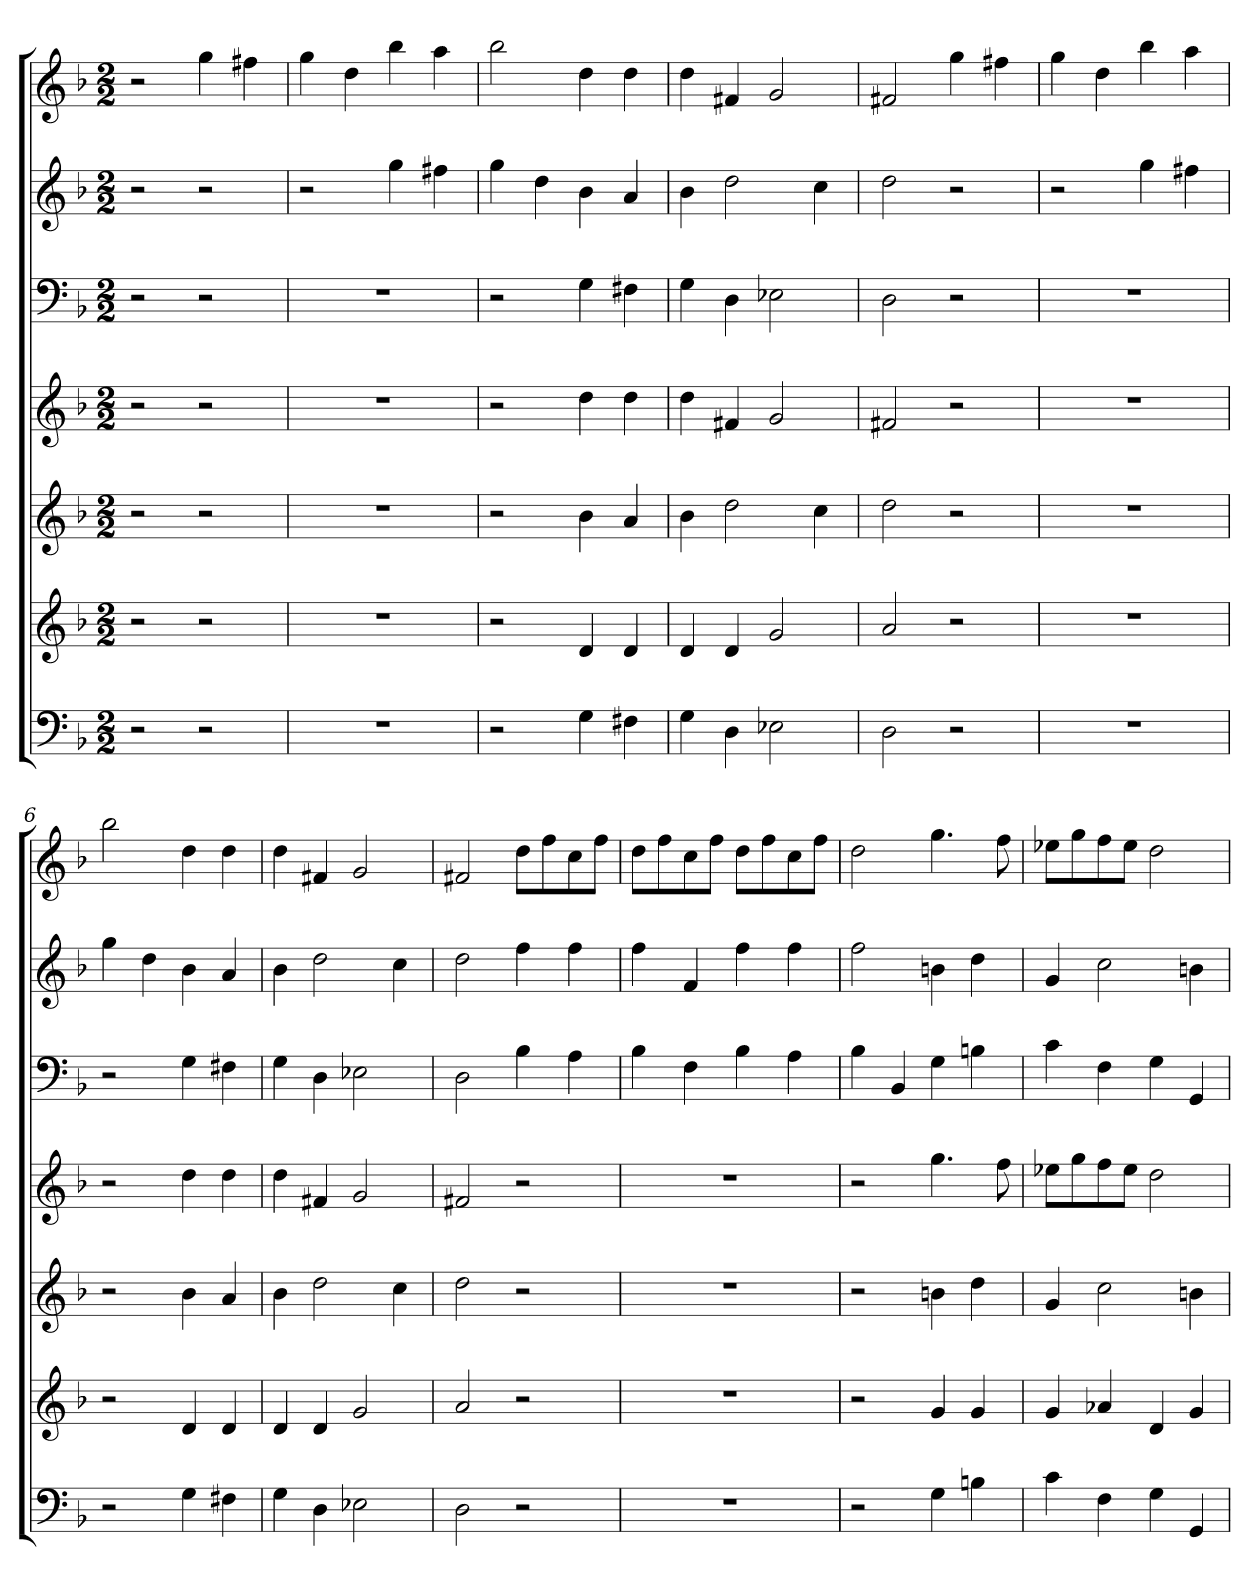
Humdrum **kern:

**kern	**kern	**kern	**kern	**kern	**kern	**kern
*part7	*part6	*part5	*part4	*part3	*part2	*part1
*staff7	*staff6	*staff5	*staff4	*staff3	*staff2	*staff1
*k[b-]	*k[b-]	*k[b-]	*k[b-]	*k[b-]	*k[b-]	*k[b-]
*d:	*d:	*d:	*d:	*d:	*d:	*d:
*M2/2	*M2/2	*M2/2	*M2/2	*M2/2	*M2/2	*M2/2
=	=	=	=	=	=	=
2r	2r	2r	2r	2r	2r	2r
2r	2r	2r	2r	2r	2r	4gg
.	.	.	.	.	.	4ff#X
=1	=1	=1	=1	=1	=1	=1
1r	1r	1r	1r	1r	2r	4gg
.	.	.	.	.	.	4dd
.	.	.	.	.	4gg	4bb-
.	.	.	.	.	4ff#X	4aa
=2	=2	=2	=2	=2	=2	=2
2r	2r	2r	2r	2r	4gg	2bb-
.	.	.	.	.	4dd	.
4G	4d	4b-	4dd	4G	4b-	4dd
4F#X	4d	4a	4dd	4F#X	4a	4dd
=3	=3	=3	=3	=3	=3	=3
4G	4d	4b-	4dd	4G	4b-	4dd
4D	4d	2dd	4f#X	4D	2dd	4f#X
2E-X	2g	.	2g	2E-X	.	2g
.	.	4cc	.	.	4cc	.
=4	=4	=4	=4	=4	=4	=4
2D	2a	2dd	2f#X	2D	2dd	2f#X
2r	2r	2r	2r	2r	2r	4gg
.	.	.	.	.	.	4ff#X
=5	=5	=5	=5	=5	=5	=5
1r	1r	1r	1r	1r	2r	4gg
.	.	.	.	.	.	4dd
.	.	.	.	.	4gg	4bb-
.	.	.	.	.	4ff#X	4aa
=6	=6	=6	=6	=6	=6	=6
2r	2r	2r	2r	2r	4gg	2bb-
.	.	.	.	.	4dd	.
4G	4d	4b-	4dd	4G	4b-	4dd
4F#X	4d	4a	4dd	4F#X	4a	4dd
=7	=7	=7	=7	=7	=7	=7
4G	4d	4b-	4dd	4G	4b-	4dd
4D	4d	2dd	4f#X	4D	2dd	4f#X
2E-X	2g	.	2g	2E-X	.	2g
.	.	4cc	.	.	4cc	.
=8	=8	=8	=8	=8	=8	=8
2D	2a	2dd	2f#X	2D	2dd	2f#X
2r	2r	2r	2r	4B-	4ff	8ddL
.	.	.	.	.	.	8ff
.	.	.	.	4A	4ff	8cc
.	.	.	.	.	.	8ffJ
=9	=9	=9	=9	=9	=9	=9
1r	1r	1r	1r	4B-	4ff	8ddL
.	.	.	.	.	.	8ff
.	.	.	.	4F	4f	8cc
.	.	.	.	.	.	8ffJ
.	.	.	.	4B-	4ff	8ddL
.	.	.	.	.	.	8ff
.	.	.	.	4A	4ff	8cc
.	.	.	.	.	.	8ffJ
=10	=10	=10	=10	=10	=10	=10
2r	2r	2r	2r	4B-	2ff	2dd
.	.	.	.	4BB-	.	.
4G	4g	4bn	4.gg	4G	4bn	4.gg
4Bn	4g	4dd	.	4Bn	4dd	.
.	.	.	8ff	.	.	8ff
=11	=11	=11	=11	=11	=11	=11
4c	4g	4g	8ee-XL	4c	4g	8ee-XL
.	.	.	8gg	.	.	8gg
4F	4a-X	2cc	8ff	4F	2cc	8ff
.	.	.	8ee-J	.	.	8ee-J
4G	4d	.	2dd	4G	.	2dd
4GG	4g	4bn	.	4GG	4bn	.
=	=	=	=	=	=	=
*-	*-	*-	*-	*-	*-	*-
